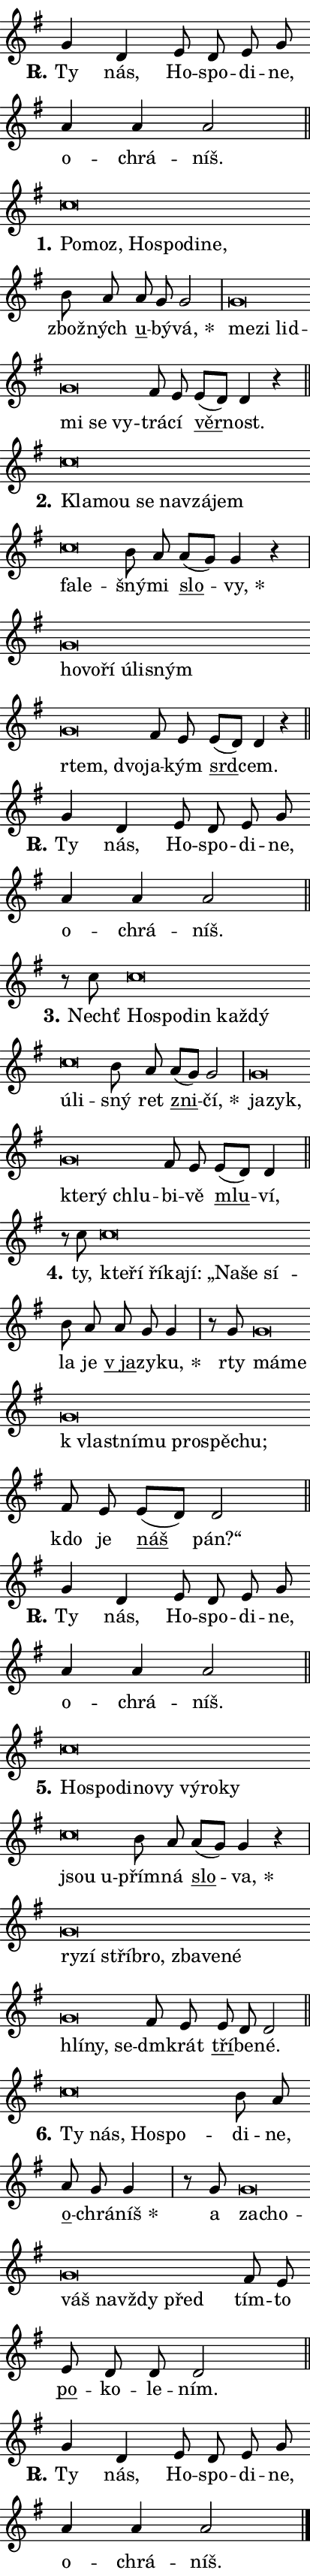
\version "2.24.0"
\header { tagline = "" }
\paper {
  indent = 0\cm
  top-margin = 0\cm
  right-margin = 0\cm
  bottom-margin = 0\cm
  left-margin = 0\cm
  paper-width = 7\cm
  page-breaking = #ly:one-page-breaking
  system-system-spacing.basic-distance = #11
  score-system-spacing.basic-distance = #11
  ragged-last = ##f
}


%% Author: Thomas Morley
%% https://lists.gnu.org/archive/html/lilypond-user/2020-05/msg00002.html
#(define (line-position grob)
"Returns position of @var[grob} in current system:
   @code{'start}, if at first time-step
   @code{'end}, if at last time-step
   @code{'middle} otherwise
"
  (let* ((col (ly:item-get-column grob))
         (ln (ly:grob-object col 'left-neighbor))
         (rn (ly:grob-object col 'right-neighbor))
         (col-to-check-left (if (ly:grob? ln) ln col))
         (col-to-check-right (if (ly:grob? rn) rn col))
         (break-dir-left
           (and
             (ly:grob-property col-to-check-left 'non-musical #f)
             (ly:item-break-dir col-to-check-left)))
         (break-dir-right
           (and
             (ly:grob-property col-to-check-right 'non-musical #f)
             (ly:item-break-dir col-to-check-right))))
        (cond ((eqv? 1 break-dir-left) 'start)
              ((eqv? -1 break-dir-right) 'end)
              (else 'middle))))

#(define (tranparent-at-line-position vctor)
  (lambda (grob)
  "Relying on @code{line-position} select the relevant enry from @var{vctor}.
Used to determine transparency,"
    (case (line-position grob)
      ((end) (not (vector-ref vctor 0)))
      ((middle) (not (vector-ref vctor 1)))
      ((start) (not (vector-ref vctor 2))))))

noteHeadBreakVisibility =
#(define-music-function (break-visibility)(vector?)
"Makes @code{NoteHead}s transparent relying on @var{break-visibility}"
#{
  \override NoteHead.transparent =
    #(tranparent-at-line-position break-visibility)
#})

#(define delete-ledgers-for-transparent-note-heads
  (lambda (grob)
    "Reads whether a @code{NoteHead} is transparent.
If so this @code{NoteHead} is removed from @code{'note-heads} from
@var{grob}, which is supposed to be @code{LedgerLineSpanner}.
As a result ledgers are not printed for this @code{NoteHead}"
    (let* ((nhds-array (ly:grob-object grob 'note-heads))
           (nhds-list
             (if (ly:grob-array? nhds-array)
                 (ly:grob-array->list nhds-array)
                 '()))
           ;; Relies on the transparent-property being done before
           ;; Staff.LedgerLineSpanner.after-line-breaking is executed.
           ;; This is fragile ...
           (to-keep
             (remove
               (lambda (nhd)
                 (ly:grob-property nhd 'transparent #f))
               nhds-list)))
      ;; TODO find a better method to iterate over grob-arrays, similiar
      ;; to filter/remove etc for lists
      ;; For now rebuilt from scratch
      (set! (ly:grob-object grob 'note-heads)  '())
      (for-each
        (lambda (nhd)
          (ly:pointer-group-interface::add-grob grob 'note-heads nhd))
        to-keep))))

hideNotes = {
  \noteHeadBreakVisibility #begin-of-line-visible
}
unHideNotes = {
  \noteHeadBreakVisibility #all-visible
}

% work-around for resetting accidentals
% https://lilypond.org/doc/v2.23/Documentation/notation/displaying-rhythms#unmetered-music
cadenzaMeasure = {
  \cadenzaOff
  \partial 1024 s1024
  \cadenzaOn
}

#(define-markup-command (accent layout props text) (markup?)
  "Underline accented syllable"
  (interpret-markup layout props
    #{\markup \override #'(offset . 4.3) \underline { #text }#}))

responsum = \markup \concat {
  "R" \hspace #-1.05 \path #0.1 #'((moveto 0 0.07) (lineto 0.9 0.8)) \hspace #0.05 "."
}

\layout {
    \context {
        \Staff
        \remove "Time_signature_engraver"
        \override LedgerLineSpanner.after-line-breaking = #delete-ledgers-for-transparent-note-heads
    }
    \context {
        \Voice {
            \override NoteHead.output-attributes = #'((class . "notehead"))
            \override Hairpin.height = #0.55
        }
    }
    \context {
        \Lyrics {
            \override StanzaNumber.output-attributes = #'((class . "stanzanumber"))
            \override LyricSpace.minimum-distance = #0.9
            \override LyricText.font-name = #"TeX Gyre Schola"
            \override LyricText.font-size = 1
            \override StanzaNumber.font-name = #"TeX Gyre Schola Bold"
            \override StanzaNumber.font-size = 1
        }
    }
}

% magnetic-lyrics.ily
%
%   written by
%     Jean Abou Samra <jean@abou-samra.fr>
%     Werner Lemberg <wl@gnu.org>
%
%   adapted by
%     Jiri Hon <jiri.hon@gmail.com>
%
% Version 2022-Apr-15

% https://www.mail-archive.com/lilypond-user@gnu.org/msg149350.html

#(define (Left_hyphen_pointer_engraver context)
   "Collect syllable-hyphen-syllable occurrences in lyrics and store
them in properties.  This engraver only looks to the left.  For
example, if the lyrics input is @code{foo -- bar}, it does the
following.

@itemize @bullet
@item
Set the @code{text} property of the @code{LyricHyphen} grob between
@q{foo} and @q{bar} to @code{foo}.

@item
Set the @code{left-hyphen} property of the @code{LyricText} grob with
text @q{foo} to the @code{LyricHyphen} grob between @q{foo} and
@q{bar}.
@end itemize

Use this auxiliary engraver in combination with the
@code{lyric-@/text::@/apply-@/magnetic-@/offset!} hook."
   (let ((hyphen #f)
         (text #f))
     (make-engraver
      (acknowledgers
       ((lyric-syllable-interface engraver grob source-engraver)
        (set! text grob)))
      (end-acknowledgers
       ((lyric-hyphen-interface engraver grob source-engraver)
        ;(when (not (grob::has-interface grob 'lyric-space-interface))
          (set! hyphen grob)));)
      ((stop-translation-timestep engraver)
       (when (and text hyphen)
         (ly:grob-set-object! text 'left-hyphen hyphen))
       (set! text #f)
       (set! hyphen #f)))))

#(define (lyric-text::apply-magnetic-offset! grob)
   "If the space between two syllables is less than the value in
property @code{LyricText@/.details@/.squash-threshold}, move the right
syllable to the left so that it gets concatenated with the left
syllable.

Use this function as a hook for
@code{LyricText@/.after-@/line-@/breaking} if the
@code{Left_@/hyphen_@/pointer_@/engraver} is active."
   (let ((hyphen (ly:grob-object grob 'left-hyphen #f)))
     (when hyphen
       (let ((left-text (ly:spanner-bound hyphen LEFT)))
         (when (grob::has-interface left-text 'lyric-syllable-interface)
           (let* ((common (ly:grob-common-refpoint grob left-text X))
                  (this-x-ext (ly:grob-extent grob common X))
                  (left-x-ext
                   (begin
                     ;; Trigger magnetism for left-text.
                     (ly:grob-property left-text 'after-line-breaking)
                     (ly:grob-extent left-text common X)))
                  ;; `delta` is the gap width between two syllables.
                  (delta (- (interval-start this-x-ext)
                            (interval-end left-x-ext)))
                  (details (ly:grob-property grob 'details))
                  (threshold (assoc-get 'squash-threshold details 0.2)))
             (when (< delta threshold)
               (let* (;; We have to manipulate the input text so that
                      ;; ligatures crossing syllable boundaries are not
                      ;; disabled.  For languages based on the Latin
                      ;; script this is essentially a beautification.
                      ;; However, for non-Western scripts it can be a
                      ;; necessity.
                      (lt (ly:grob-property left-text 'text))
                      (rt (ly:grob-property grob 'text))
                      (is-space (grob::has-interface hyphen 'lyric-space-interface))
                      (space (if is-space " " ""))
                      (space-markup (grob-interpret-markup grob " "))
                      (space-size (interval-length (ly:stencil-extent space-markup X)))
                      (extra-delta (if is-space space-size 0))
                      ;; Append new syllable.
                      (ltrt-space (if (and (string? lt) (string? rt))
                                (string-append lt space rt)
                                (make-concat-markup (list lt space rt))))
                      ;; Right-align `ltrt` to the right side.
                      (ltrt-space-markup (grob-interpret-markup
                               grob
                               (make-translate-markup
                                (cons (interval-length this-x-ext) 0)
                                (make-right-align-markup ltrt-space)))))
                 (begin
                   ;; Don't print `left-text`.
                   (ly:grob-set-property! left-text 'stencil #f)
                   ;; Set text and stencil (which holds all collected
                   ;; syllables so far) and shift it to the left.
                   (ly:grob-set-property! grob 'text ltrt-space)
                   (ly:grob-set-property! grob 'stencil ltrt-space-markup)
                   (ly:grob-translate-axis! grob (- (- delta extra-delta)) X))))))))))


#(define (lyric-hyphen::displace-bounds-first grob)
   ;; Make very sure this callback isn't triggered too early.
   (let ((left (ly:spanner-bound grob LEFT))
         (right (ly:spanner-bound grob RIGHT)))
     (ly:grob-property left 'after-line-breaking)
     (ly:grob-property right 'after-line-breaking)
     (ly:lyric-hyphen::print grob)))

squashThreshold = #0.4

\layout {
  \context {
    \Lyrics
    \consists #Left_hyphen_pointer_engraver
    \override LyricText.after-line-breaking =
      #lyric-text::apply-magnetic-offset!
    \override LyricHyphen.stencil = #lyric-hyphen::displace-bounds-first
    \override LyricText.details.squash-threshold = \squashThreshold
    \override LyricHyphen.minimum-distance = 0
    \override LyricHyphen.minimum-length = \squashThreshold
  }
}

squash = \override LyricText.details.squash-threshold = 9999
unSquash = \override LyricText.details.squash-threshold = \squashThreshold

left = \override LyricText.self-alignment-X = #LEFT
unLeft = \revert LyricText.self-alignment-X

starOffset = #(lambda (grob) 
                (let ((x_offset (ly:self-alignment-interface::aligned-on-x-parent grob)))
                  (if (= x_offset 0) 0 (+ x_offset 1.2))))

star = #(define-music-function (syllable)(string?)
"Append star separator at the end of a syllable"
#{
  \once \override LyricText.X-offset = #starOffset
  \lyricmode { \markup {
    #syllable
    \override #'((font-name . "TeX Gyre Schola Bold")) \hspace #0.2 \lower #0.65 \larger "*"
  } }
#})

starAccent = #(define-music-function (syllable)(string?)
"Append star separator at the end of a syllable and make accent"
#{
  \once \override LyricText.X-offset = #starOffset
  \lyricmode { \markup {
    \accent #syllable
    \override #'((font-name . "TeX Gyre Schola Bold")) \hspace #0.2 \lower #0.65 \larger "*"
  } }
#})

breath = #(define-music-function (syllable)(string?)
"Append breathing indicator at the end of a syllable"
#{
  \lyricmode { \markup { #syllable "+" } }
#})

optionalBreath = #(define-music-function (syllable)(string?)
"Append optional breathing indicator at the end of a syllable"
#{
  \lyricmode { \markup { #syllable "(+)" } }
#})


\score {
    <<
        \new Voice = "melody" { \cadenzaOn \key g \major \relative { g'4 d e8 d \bar "" e g \bar "" a4 a a2 \cadenzaMeasure \bar "||" \break } }
        \new Lyrics \lyricsto "melody" { \lyricmode { \set stanza = \responsum
Ty nás, Ho -- spo -- di -- ne, o -- chrá -- níš. } }
    >>
    \layout {}
}

\score {
    <<
        \new Voice = "melody" { \cadenzaOn \key g \major \relative { c''\breve*1/16 \hideNotes \breve*1/16 \bar "" \breve*1/16 \bar "" \breve*1/16 \bar "" \breve*1/16 \breve*1/16 \bar "" \unHideNotes b8 a \bar "" a g g2 \cadenzaMeasure \bar "|" g\breve*1/16 \hideNotes \breve*1/16 \bar "" \breve*1/16 \bar "" \breve*1/16 \bar "" \breve*1/16 \breve*1/16 \bar "" \unHideNotes fis8 e \bar "" e[( d)] d4 r \cadenzaMeasure \bar "||" \break } }
        \new Lyrics \lyricsto "melody" { \lyricmode { \set stanza = "1."
\left Po -- \squash moz, Ho -- spo -- di -- ne, \unLeft \unSquash zbož -- ných \markup \accent u -- bý -- \star vá, \left me -- \squash zi lid -- mi se vy -- \unLeft \unSquash trá -- cí \markup \accent věr -- nost. } }
    >>
    \layout {}
}

\score {
    <<
        \new Voice = "melody" { \cadenzaOn \key g \major \relative { c''\breve*1/16 \hideNotes \breve*1/16 \bar "" \breve*1/16 \bar "" \breve*1/16 \bar "" \breve*1/16 \bar "" \breve*1/16 \bar "" \breve*1/16 \breve*1/16 \bar "" \unHideNotes b8 a \bar "" a[( g)] g4 r \cadenzaMeasure \bar "|" g\breve*1/16 \hideNotes \breve*1/16 \bar "" \breve*1/16 \bar "" \breve*1/16 \bar "" \breve*1/16 \bar "" \breve*1/16 \bar "" \breve*1/16 \breve*1/16 \bar "" \unHideNotes fis8 e \bar "" e[( d)] d4 r \cadenzaMeasure \bar "||" \break } }
        \new Lyrics \lyricsto "melody" { \lyricmode { \set stanza = "2."
\left Kla -- \squash mou se na -- vzá -- jem fa -- le -- \unLeft \unSquash šný -- mi \markup \accent slo -- \star vy, \left ho -- \squash vo -- ří ú -- li -- sným rtem, dvo -- \unLeft \unSquash ja -- kým \markup \accent srd -- cem. } }
    >>
    \layout {}
}

\score {
    <<
        \new Voice = "melody" { \cadenzaOn \key g \major \relative { g'4 d e8 d \bar "" e g \bar "" a4 a a2 \cadenzaMeasure \bar "||" \break } }
        \new Lyrics \lyricsto "melody" { \lyricmode { \set stanza = \responsum
Ty nás, Ho -- spo -- di -- ne, o -- chrá -- níš. } }
    >>
    \layout {}
}

\score {
    <<
        \new Voice = "melody" { \cadenzaOn \key g \major \relative { r8 c''8 c\breve*1/16 \hideNotes \breve*1/16 \bar "" \breve*1/16 \bar "" \breve*1/16 \bar "" \breve*1/16 \bar "" \breve*1/16 \breve*1/16 \bar "" \unHideNotes b8 a \bar "" a[( g)] g2 \cadenzaMeasure \bar "|" g\breve*1/16 \hideNotes \breve*1/16 \bar "" \breve*1/16 \bar "" \breve*1/16 \breve*1/16 \bar "" \unHideNotes fis8 e \bar "" e[( d)] d4 \cadenzaMeasure \bar "||" \break } }
        \new Lyrics \lyricsto "melody" { \lyricmode { \set stanza = "3."
Nechť \left Ho -- \squash spo -- din kaž -- dý ú -- li -- \unLeft \unSquash sný ret \markup \accent zni -- \star čí, \left ja -- \squash zyk, kte -- rý chlu -- \unLeft \unSquash bi -- vě \markup \accent mlu -- ví, } }
    >>
    \layout {}
}

\score {
    <<
        \new Voice = "melody" { \cadenzaOn \key g \major \relative { r8 c''8 c\breve*1/16 \hideNotes \breve*1/16 \bar "" \breve*1/16 \bar "" \breve*1/16 \bar "" \breve*1/16 \bar "" \breve*1/16 \bar "" \breve*1/16 \breve*1/16 \bar "" \unHideNotes b8 a \bar "" a g g4 \cadenzaMeasure \bar "|" r8 g8 g\breve*1/16 \hideNotes \breve*1/16 \bar "" \breve*1/16 \bar "" \breve*1/16 \bar "" \breve*1/16 \bar "" \breve*1/16 \bar "" \breve*1/16 \breve*1/16 \bar "" \unHideNotes fis8 e \bar "" e[( d)] d2 \cadenzaMeasure \bar "||" \break } }
        \new Lyrics \lyricsto "melody" { \lyricmode { \set stanza = "4."
ty, \left kte -- \squash ří ří -- ka -- jí: „Na -- še sí -- \unLeft \unSquash la je \markup \accent "v ja" -- zy -- \star ku, rty \left má -- \squash me "k vlast" -- ní -- mu pro -- spě -- chu; \unLeft \unSquash kdo je \markup \accent náš pán?“ } }
    >>
    \layout {}
}

\score {
    <<
        \new Voice = "melody" { \cadenzaOn \key g \major \relative { g'4 d e8 d \bar "" e g \bar "" a4 a a2 \cadenzaMeasure \bar "||" \break } }
        \new Lyrics \lyricsto "melody" { \lyricmode { \set stanza = \responsum
Ty nás, Ho -- spo -- di -- ne, o -- chrá -- níš. } }
    >>
    \layout {}
}

\score {
    <<
        \new Voice = "melody" { \cadenzaOn \key g \major \relative { c''\breve*1/16 \hideNotes \breve*1/16 \bar "" \breve*1/16 \bar "" \breve*1/16 \bar "" \breve*1/16 \bar "" \breve*1/16 \bar "" \breve*1/16 \bar "" \breve*1/16 \bar "" \breve*1/16 \breve*1/16 \bar "" \unHideNotes b8 a \bar "" a[( g)] g4 r \cadenzaMeasure \bar "|" g\breve*1/16 \hideNotes \breve*1/16 \bar "" \breve*1/16 \bar "" \breve*1/16 \bar "" \breve*1/16 \bar "" \breve*1/16 \bar "" \breve*1/16 \bar "" \breve*1/16 \bar "" \breve*1/16 \breve*1/16 \bar "" \unHideNotes fis8 e \bar "" e d d2 \cadenzaMeasure \bar "||" \break } }
        \new Lyrics \lyricsto "melody" { \lyricmode { \set stanza = "5."
\left Ho -- \squash spo -- di -- no -- vy vý -- ro -- ky jsou u -- \unLeft \unSquash přím -- ná \markup \accent slo -- \star va, \left ry -- \squash zí stříb -- ro, zba -- ve -- né hlí -- ny, se -- \unLeft \unSquash dm -- krát \markup \accent tří -- be -- né. } }
    >>
    \layout {}
}

\score {
    <<
        \new Voice = "melody" { \cadenzaOn \key g \major \relative { c''\breve*1/16 \hideNotes \breve*1/16 \bar "" \breve*1/16 \breve*1/16 \bar "" \unHideNotes b8 a \bar "" a g g4 \cadenzaMeasure \bar "|" r8 g8 g\breve*1/16 \hideNotes \breve*1/16 \bar "" \breve*1/16 \bar "" \breve*1/16 \bar "" \breve*1/16 \breve*1/16 \bar "" \unHideNotes fis8 e \bar "" e d d d2 \cadenzaMeasure \bar "||" \break } }
        \new Lyrics \lyricsto "melody" { \lyricmode { \set stanza = "6."
\left Ty \squash nás, Ho -- spo -- \unLeft \unSquash di -- ne, \markup \accent o -- chrá -- \star níš a \left za -- \squash cho -- váš na -- vždy před \unLeft \unSquash tím -- to \markup \accent po -- ko -- le -- ním. } }
    >>
    \layout {}
}

\score {
    <<
        \new Voice = "melody" { \cadenzaOn \key g \major \relative { g'4 d e8 d \bar "" e g \bar "" a4 a a2 \cadenzaMeasure \bar "||" \break } \bar "|." }
        \new Lyrics \lyricsto "melody" { \lyricmode { \set stanza = \responsum
Ty nás, Ho -- spo -- di -- ne, o -- chrá -- níš. } }
    >>
    \layout {}
}
